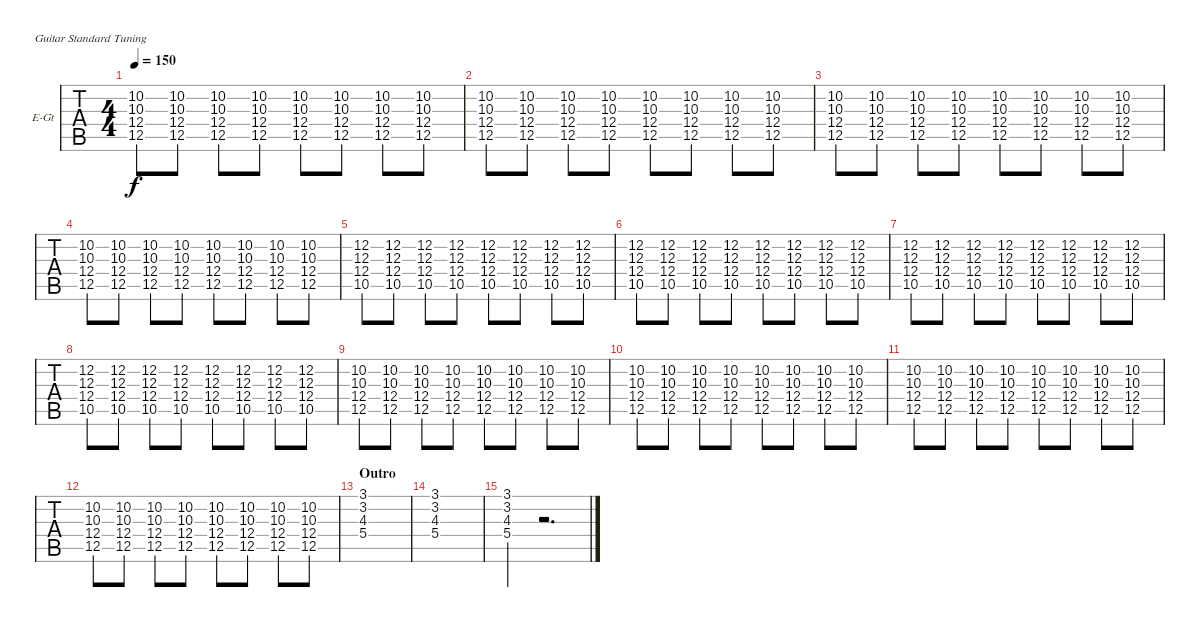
\bracketExtendMode groupsimilarinstruments
\firstSystemTrackNameOrientation horizontal
\otherSystemsTrackNameOrientation horizontal
\track ("Nick" "E-Gt") {instrument electricguitarjazz}
\staff {tabs}
\tuning (E4 B3 G3 D3 A2 E2)
\ts (4 4)
\tempo 150
\clef g2
\ks c
(10.3 12.5 12.4 10.2).8{dy f} (10.3 12.5 12.4 10.2).8 (10.3 12.5 12.4 10.2).8 (10.3 12.5 12.4 10.2).8 (10.3 12.5 12.4 10.2).8 (10.3 12.5 12.4 10.2).8 (10.3 12.5 12.4 10.2).8 (10.3 12.5 12.4 10.2).8 |
(10.3 12.5 12.4 10.2).8 (10.3 12.5 12.4 10.2).8 (10.3 12.5 12.4 10.2).8 (10.3 12.5 12.4 10.2).8 (10.3 12.5 12.4 10.2).8 (10.3 12.5 12.4 10.2).8 (10.3 12.5 12.4 10.2).8 (10.3 12.5 12.4 10.2).8 |
(10.3 12.5 12.4 10.2).8 (10.3 12.5 12.4 10.2).8 (10.3 12.5 12.4 10.2).8 (10.3 12.5 12.4 10.2).8 (10.3 12.5 12.4 10.2).8 (10.3 12.5 12.4 10.2).8 (10.3 12.5 12.4 10.2).8 (10.3 12.5 12.4 10.2).8 |
(10.3 12.5 12.4 10.2).8 (10.3 12.5 12.4 10.2).8 (10.3 12.5 12.4 10.2).8 (10.3 12.5 12.4 10.2).8 (10.3 12.5 12.4 10.2).8 (10.3 12.5 12.4 10.2).8 (10.3 12.5 12.4 10.2).8 (10.3 12.5 12.4 10.2).8 |
(12.2 12.3 10.5 12.4).8 (12.2 12.3 12.4 10.5).8 (12.2 12.3 12.4 10.5).8 (12.2 12.3 12.4 10.5).8 (12.2 12.3 12.4 10.5).8 (12.2 12.3 12.4 10.5).8 (12.2 12.3 12.4 10.5).8 (12.2 12.3 12.4 10.5).8 |
(12.2 12.3 10.5 12.4).8 (12.2 12.3 12.4 10.5).8 (12.2 12.3 12.4 10.5).8 (12.2 12.3 12.4 10.5).8 (12.2 12.3 12.4 10.5).8 (12.2 12.3 12.4 10.5).8 (12.2 12.3 12.4 10.5).8 (12.2 12.3 12.4 10.5).8 |
(12.2 12.3 10.5 12.4).8 (12.2 12.3 12.4 10.5).8 (12.2 12.3 12.4 10.5).8 (12.2 12.3 12.4 10.5).8 (12.2 12.3 12.4 10.5).8 (12.2 12.3 12.4 10.5).8 (12.2 12.3 12.4 10.5).8 (12.2 12.3 12.4 10.5).8 |
(12.2 12.3 10.5 12.4).8 (12.2 12.3 12.4 10.5).8 (12.2 12.3 12.4 10.5).8 (12.2 12.3 12.4 10.5).8 (12.2 12.3 12.4 10.5).8 (12.2 12.3 12.4 10.5).8 (12.2 12.3 12.4 10.5).8 (12.2 12.3 12.4 10.5).8 |
(10.3 12.5 12.4 10.2).8 (10.3 12.5 12.4 10.2).8 (10.3 12.5 12.4 10.2).8 (10.3 12.5 12.4 10.2).8 (10.3 12.5 12.4 10.2).8 (10.3 12.5 12.4 10.2).8 (10.3 12.5 12.4 10.2).8 (10.3 12.5 12.4 10.2).8 |
(10.3 12.5 12.4 10.2).8 (10.3 12.5 12.4 10.2).8 (10.3 12.5 12.4 10.2).8 (10.3 12.5 12.4 10.2).8 (10.3 12.5 12.4 10.2).8 (10.3 12.5 12.4 10.2).8 (10.3 12.5 12.4 10.2).8 (10.3 12.5 12.4 10.2).8 |
(10.3 12.5 12.4 10.2).8 (10.3 12.5 12.4 10.2).8 (10.3 12.5 12.4 10.2).8 (10.3 12.5 12.4 10.2).8 (10.3 12.5 12.4 10.2).8 (10.3 12.5 12.4 10.2).8 (10.3 12.5 12.4 10.2).8 (10.3 12.5 12.4 10.2).8 |
(10.3 12.5 12.4 10.2).8 (10.3 12.5 12.4 10.2).8 (10.3 12.5 12.4 10.2).8 (10.3 12.5 12.4 10.2).8 (10.3 12.5 12.4 10.2).8 (10.3 12.5 12.4 10.2).8 (10.3 12.5 12.4 10.2).8 (10.3 12.5 12.4 10.2).8 |
\section ("" "Outro")
(3.2 4.3 5.4 3.1).1 |
(3.2 4.3 5.4 3.1).1 |
(3.2 4.3 5.4 3.1).4 r.2{d}
